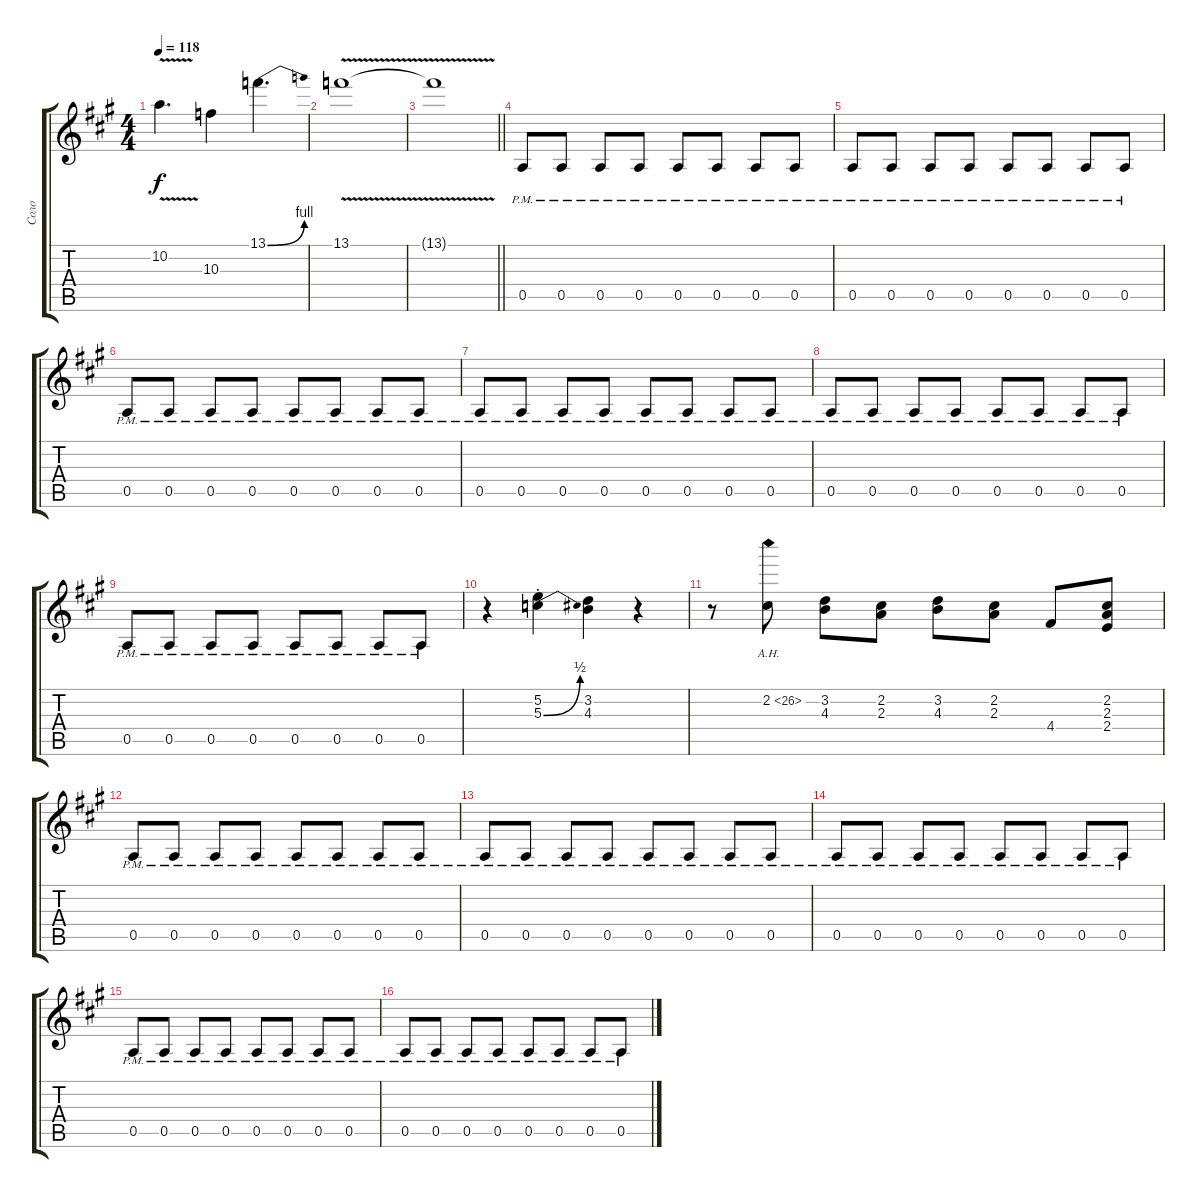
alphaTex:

\track ("Соло" "Соло") {instrument distortionguitar}
\staff {score tabs}
\tuning (E4 B3 G3 D3 A2 E2) {hide}
\ts (4 4)
\tempo 118
\clef g2
\ks a
10.2{v}.4{d dy f} 10.3.4 13.1{be (bend 0 0 60 4)}.4{d} |
13.1{v}.1 |
\barLineRight lightlight
13.1{t}.1 |
0.5{pm}.8 0.5{pm}.8 0.5{pm}.8 0.5{pm}.8 0.5{pm}.8 0.5{pm}.8 0.5{pm}.8 0.5{pm}.8 |
0.5{pm}.8 0.5{pm}.8 0.5{pm}.8 0.5{pm}.8 0.5{pm}.8 0.5{pm}.8 0.5{pm}.8 0.5{pm}.8 |
0.5{pm}.8 0.5{pm}.8 0.5{pm}.8 0.5{pm}.8 0.5{pm}.8 0.5{pm}.8 0.5{pm}.8 0.5{pm}.8 |
0.5{pm}.8 0.5{pm}.8 0.5{pm}.8 0.5{pm}.8 0.5{pm}.8 0.5{pm}.8 0.5{pm}.8 0.5{pm}.8 |
0.5{pm}.8 0.5{pm}.8 0.5{pm}.8 0.5{pm}.8 0.5{pm}.8 0.5{pm}.8 0.5{pm}.8 0.5{pm}.8 |
0.5{pm}.8 0.5{pm}.8 0.5{pm}.8 0.5{pm}.8 0.5{pm}.8 0.5{pm}.8 0.5{pm}.8 0.5{pm}.8 |
r.4 (5.2{st} 5.3{be (bend 0 0 60 2) st}).4 (3.2 4.3).4 r.4 |
r.8 2.2{ah 24}.8 (3.2 4.3).8 (2.2 2.3).8 (3.2 4.3).8 (2.2 2.3).8 4.4.8 (2.2 2.3 2.4).8 |
0.5{pm}.8 0.5{pm}.8 0.5{pm}.8 0.5{pm}.8 0.5{pm}.8 0.5{pm}.8 0.5{pm}.8 0.5{pm}.8 |
0.5{pm}.8 0.5{pm}.8 0.5{pm}.8 0.5{pm}.8 0.5{pm}.8 0.5{pm}.8 0.5{pm}.8 0.5{pm}.8 |
0.5{pm}.8 0.5{pm}.8 0.5{pm}.8 0.5{pm}.8 0.5{pm}.8 0.5{pm}.8 0.5{pm}.8 0.5{pm}.8 |
0.5{pm}.8 0.5{pm}.8 0.5{pm}.8 0.5{pm}.8 0.5{pm}.8 0.5{pm}.8 0.5{pm}.8 0.5{pm}.8 |
0.5{pm}.8 0.5{pm}.8 0.5{pm}.8 0.5{pm}.8 0.5{pm}.8 0.5{pm}.8 0.5{pm}.8 0.5{pm}.8
